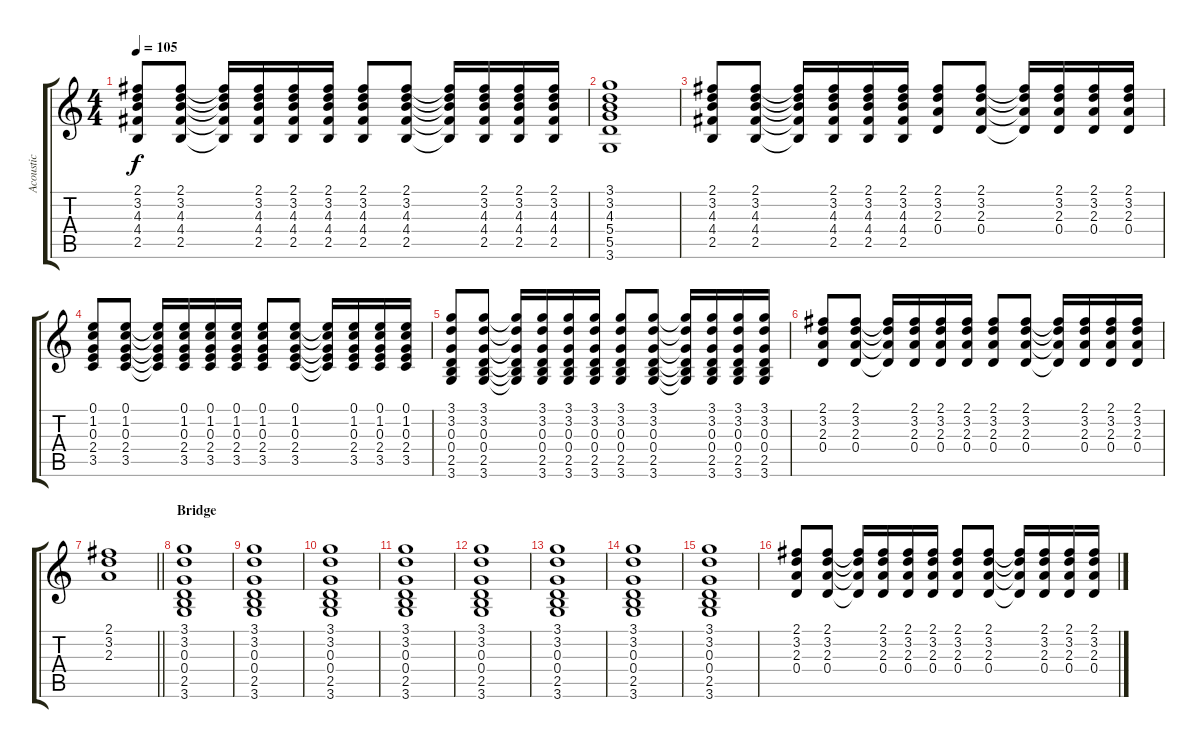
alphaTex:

\track ("Acoustic " "Acoustic ") {instrument acousticguitarsteel}
\staff {score tabs}
\tuning (E4 B3 G3 D3 A2 E2) {hide}
\ts (4 4)
\tempo 105
\clef g2
\ks c
(2.1 3.2 4.3 4.4 2.5).8{dy f} (2.1 3.2 4.3 4.4 2.5).8 (2.1{t} 3.2{t} 4.3{t} 4.4{t} 2.5{t}).16 (2.1 3.2 4.3 4.4 2.5).16 (2.1 3.2 4.3 4.4 2.5).16 (2.1 3.2 4.3 4.4 2.5).16 (2.1 3.2 4.3 4.4 2.5).8 (2.1 3.2 4.3 4.4 2.5).8 (2.1{t} 3.2{t} 4.3{t} 4.4{t} 2.5{t}).16 (2.1 3.2 4.3 4.4 2.5).16 (2.1 3.2 4.3 4.4 2.5).16 (2.1 3.2 4.3 4.4 2.5).16 |
(3.1 3.2 4.3 5.4 5.5 3.6).1 |
(2.1 3.2 4.3 4.4 2.5).8 (2.1 3.2 4.3 4.4 2.5).8 (2.1{t} 3.2{t} 4.3{t} 4.4{t} 2.5{t}).16 (2.1 3.2 4.3 4.4 2.5).16 (2.1 3.2 4.3 4.4 2.5).16 (2.1 3.2 4.3 4.4 2.5).16 (2.1 3.2 2.3 0.4).8 (2.1 3.2 2.3 0.4).8 (2.1{t} 3.2{t} 2.3{t} 0.4{t}).16 (2.1 3.2 2.3 0.4).16 (2.1 3.2 2.3 0.4).16 (2.1 3.2 2.3 0.4).16 |
(0.1 1.2 0.3 2.4 3.5).8 (0.1 1.2 0.3 2.4 3.5).8 (0.1{t} 1.2{t} 0.3{t} 2.4{t} 3.5{t}).16 (0.1 1.2 0.3 2.4 3.5).16 (0.1 1.2 0.3 2.4 3.5).16 (0.1 1.2 0.3 2.4 3.5).16 (0.1 1.2 0.3 2.4 3.5).8 (0.1 1.2 0.3 2.4 3.5).8 (0.1{t} 1.2{t} 0.3{t} 2.4{t} 3.5{t}).16 (0.1 1.2 0.3 2.4 3.5).16 (0.1 1.2 0.3 2.4 3.5).16 (0.1 1.2 0.3 2.4 3.5).16 |
(3.1 3.2 0.3 0.4 2.5 3.6).8 (3.1 3.2 0.3 0.4 2.5 3.6).8 (3.1{t} 3.2{t} 0.3{t} 0.4{t} 2.5{t} 3.6{t}).16 (3.1 3.2 0.3 0.4 2.5 3.6).16 (3.1 3.2 0.3 0.4 2.5 3.6).16 (3.1 3.2 0.3 0.4 2.5 3.6).16 (3.1 3.2 0.3 0.4 2.5 3.6).8 (3.1 3.2 0.3 0.4 2.5 3.6).8 (3.1{t} 3.2{t} 0.3{t} 0.4{t} 2.5{t} 3.6{t}).16 (3.1 3.2 0.3 0.4 2.5 3.6).16 (3.1 3.2 0.3 0.4 2.5 3.6).16 (3.1 3.2 0.3 0.4 2.5 3.6).16 |
(2.1 3.2 2.3 0.4).8 (2.1 3.2 2.3 0.4).8 (2.1{t} 3.2{t} 2.3{t} 0.4{t}).16 (2.1 3.2 2.3 0.4).16 (2.1 3.2 2.3 0.4).16 (2.1 3.2 2.3 0.4).16 (2.1 3.2 2.3 0.4).8 (2.1 3.2 2.3 0.4).8 (2.1{t} 3.2{t} 2.3{t} 0.4{t}).16 (2.1 3.2 2.3 0.4).16 (2.1 3.2 2.3 0.4).16 (2.1 3.2 2.3 0.4).16 |
\barLineRight lightlight
(2.1 3.2 2.3).1 |
\section ("" "Bridge")
(3.1 3.2 0.3 0.4 2.5 3.6).1 |
(3.1 3.2 0.3 0.4 2.5 3.6).1 |
(3.1 3.2 0.3 0.4 2.5 3.6).1 |
(3.1 3.2 0.3 0.4 2.5 3.6).1 |
(3.1 3.2 0.3 0.4 2.5 3.6).1 |
(3.1 3.2 0.3 0.4 2.5 3.6).1 |
(3.1 3.2 0.3 0.4 2.5 3.6).1 |
(3.1 3.2 0.3 0.4 2.5 3.6).1 |
(2.1 3.2 2.3 0.4).8 (2.1 3.2 2.3 0.4).8 (2.1{t} 3.2{t} 2.3{t} 0.4{t}).16 (2.1 3.2 2.3 0.4).16 (2.1 3.2 2.3 0.4).16 (2.1 3.2 2.3 0.4).16 (2.1 3.2 2.3 0.4).8 (2.1 3.2 2.3 0.4).8 (2.1{t} 3.2{t} 2.3{t} 0.4{t}).16 (2.1 3.2 2.3 0.4).16 (2.1 3.2 2.3 0.4).16 (2.1 3.2 2.3 0.4).16
